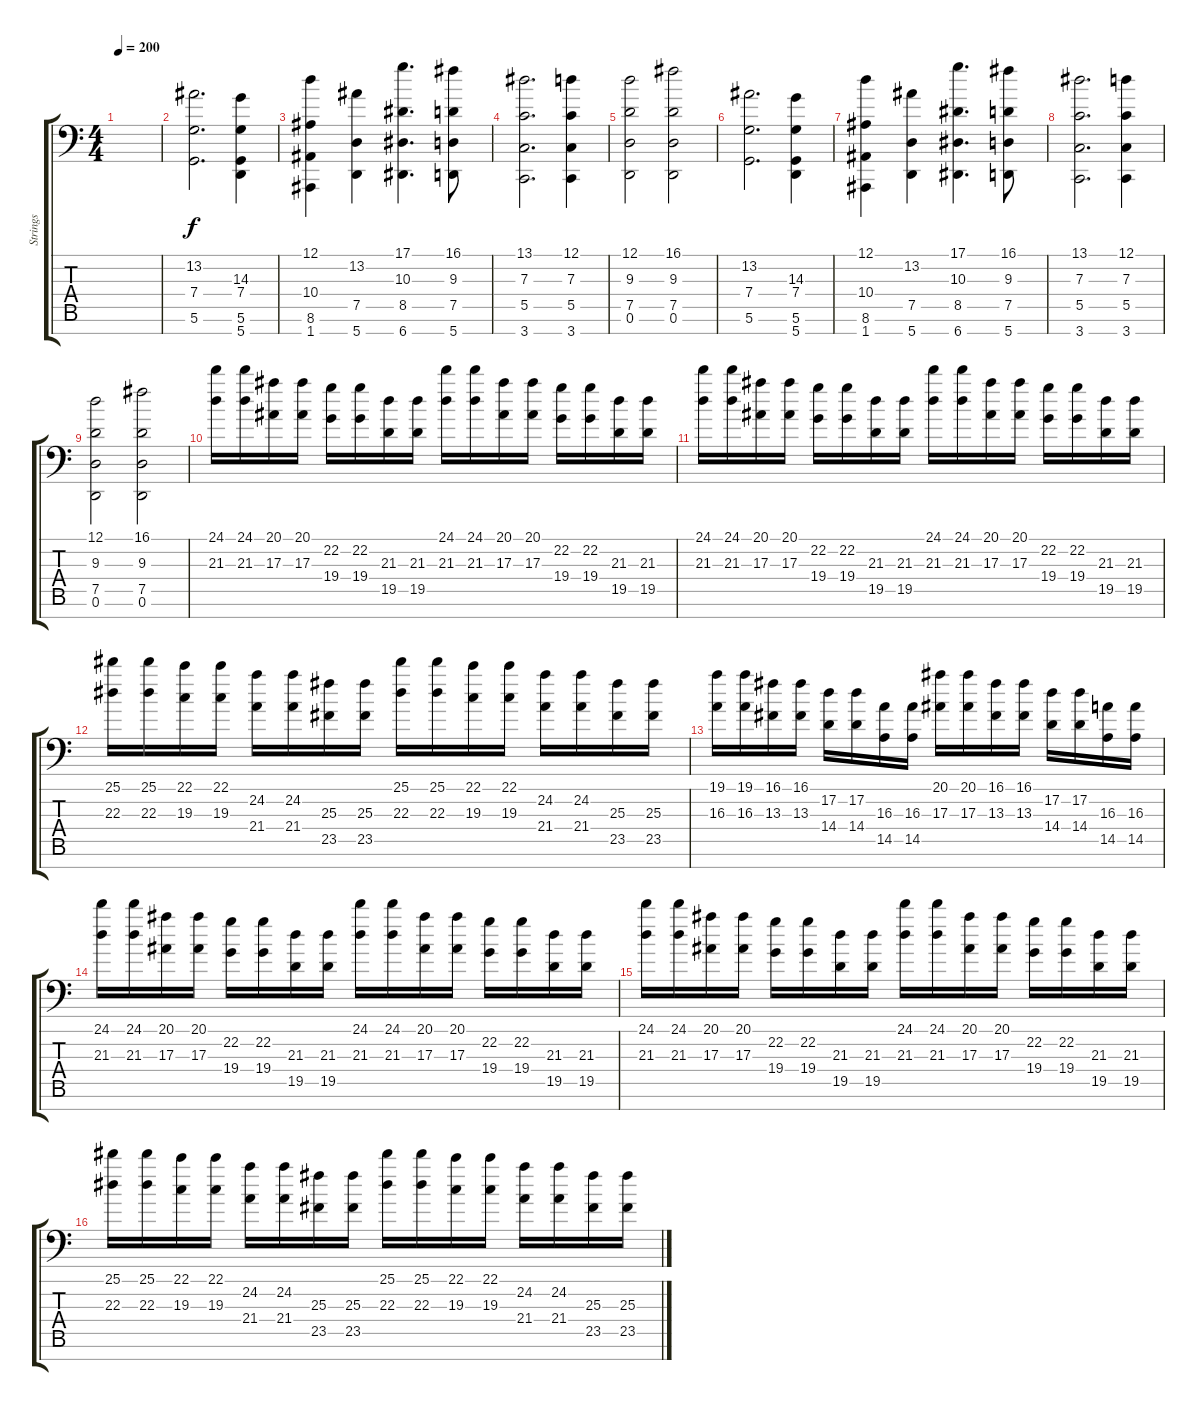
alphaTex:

\track ("Strings" "Strings") {instrument tremolostrings}
\staff {score tabs}
\tuning (D4 A3 F3 C3 G2 D2 A1) {hide}
\ts (4 4)
\tempo 200
\clef f4
\ks c
|
(13.2 7.4 5.6).2{d} (14.3 7.4 5.6 5.7).4 |
(12.1 10.4 8.6 1.7).4 (13.2 7.5 5.7).4 (17.1 10.3 8.5 6.7).4{d} (16.1 9.3 7.5 5.7).8 |
(13.1 7.3 5.5 3.7).2{d} (12.1 7.3 5.5 3.7).4 |
(12.1 9.3 7.5 0.6).2 (16.1 9.3 7.5 0.6).2 |
(13.2 7.4 5.6).2{d} (14.3 7.4 5.6 5.7).4 |
(12.1 10.4 8.6 1.7).4 (13.2 7.5 5.7).4 (17.1 10.3 8.5 6.7).4{d} (16.1 9.3 7.5 5.7).8 |
(13.1 7.3 5.5 3.7).2{d} (12.1 7.3 5.5 3.7).4 |
(12.1 9.3 7.5 0.6).2 (16.1 9.3 7.5 0.6).2 |
(24.1 21.3).16 (24.1 21.3).16 (20.1 17.3).16 (20.1 17.3).16 (22.2 19.4).16 (22.2 19.4).16 (21.3 19.5).16 (21.3 19.5).16 (24.1 21.3).16 (24.1 21.3).16 (20.1 17.3).16 (20.1 17.3).16 (22.2 19.4).16 (22.2 19.4).16 (21.3 19.5).16 (21.3 19.5).16 |
(24.1 21.3).16 (24.1 21.3).16 (20.1 17.3).16 (20.1 17.3).16 (22.2 19.4).16 (22.2 19.4).16 (21.3 19.5).16 (21.3 19.5).16 (24.1 21.3).16 (24.1 21.3).16 (20.1 17.3).16 (20.1 17.3).16 (22.2 19.4).16 (22.2 19.4).16 (21.3 19.5).16 (21.3 19.5).16 |
(25.1 22.3).16 (25.1 22.3).16 (22.1 19.3).16 (22.1 19.3).16 (24.2 21.4).16 (24.2 21.4).16 (25.3 23.5).16 (25.3 23.5).16 (25.1 22.3).16 (25.1 22.3).16 (22.1 19.3).16 (22.1 19.3).16 (24.2 21.4).16 (24.2 21.4).16 (25.3 23.5).16 (25.3 23.5).16 |
(19.1 16.3).16 (19.1 16.3).16 (16.1 13.3).16 (16.1 13.3).16 (17.2 14.4).16 (17.2 14.4).16 (16.3 14.5).16 (16.3 14.5).16 (20.1 17.3).16 (20.1 17.3).16 (16.1 13.3).16 (16.1 13.3).16 (17.2 14.4).16 (17.2 14.4).16 (16.3 14.5).16 (16.3 14.5).16 |
(24.1 21.3).16 (24.1 21.3).16 (20.1 17.3).16 (20.1 17.3).16 (22.2 19.4).16 (22.2 19.4).16 (21.3 19.5).16 (21.3 19.5).16 (24.1 21.3).16 (24.1 21.3).16 (20.1 17.3).16 (20.1 17.3).16 (22.2 19.4).16 (22.2 19.4).16 (21.3 19.5).16 (21.3 19.5).16 |
(24.1 21.3).16 (24.1 21.3).16 (20.1 17.3).16 (20.1 17.3).16 (22.2 19.4).16 (22.2 19.4).16 (21.3 19.5).16 (21.3 19.5).16 (24.1 21.3).16 (24.1 21.3).16 (20.1 17.3).16 (20.1 17.3).16 (22.2 19.4).16 (22.2 19.4).16 (21.3 19.5).16 (21.3 19.5).16 |
(25.1 22.3).16 (25.1 22.3).16 (22.1 19.3).16 (22.1 19.3).16 (24.2 21.4).16 (24.2 21.4).16 (25.3 23.5).16 (25.3 23.5).16 (25.1 22.3).16 (25.1 22.3).16 (22.1 19.3).16 (22.1 19.3).16 (24.2 21.4).16 (24.2 21.4).16 (25.3 23.5).16 (25.3 23.5).16
